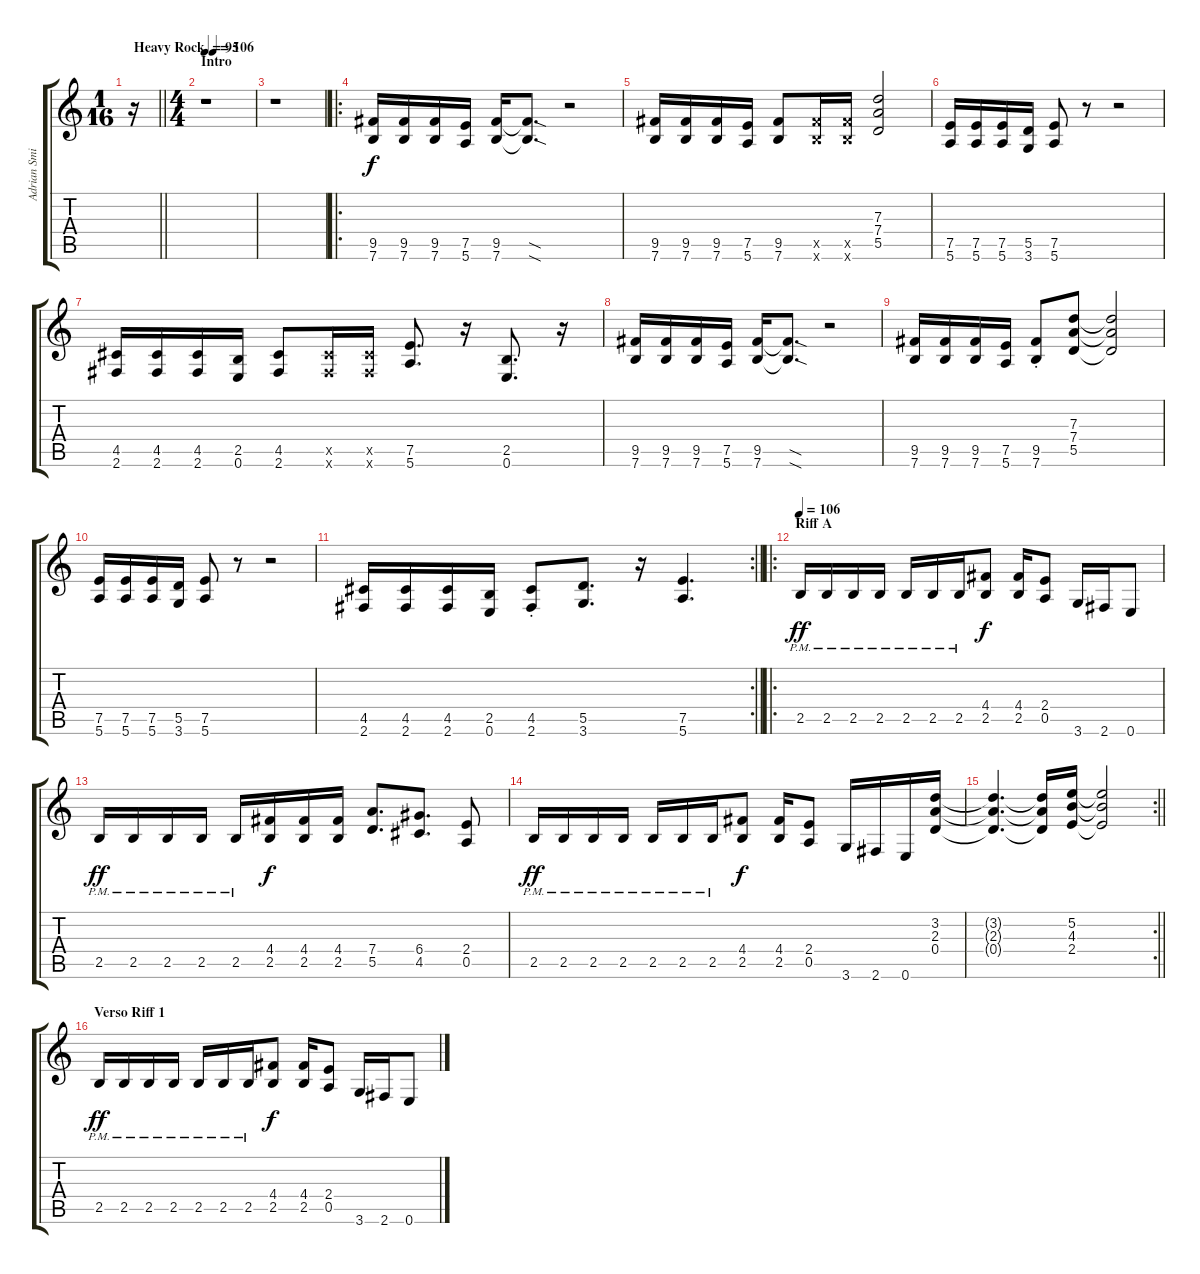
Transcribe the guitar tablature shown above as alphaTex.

\track ("Adrian Smith" "Adrian Smi") {instrument distortionguitar}
\staff {score tabs}
\tuning (E4 B3 G3 D3 A2 E2) {hide}
\ts (1 16)
\tempo (106 "Heavy Rock")
\clef g2
\barLineRight lightlight
\ks c
r.16{dy f instrument distortionguitar} |
\ts (4 4)
\section ("" "Intro")
\tempo 95
r.1 |
r.1 |
\ro
(9.5 7.6).16 (9.5 7.6).16 (9.5 7.6).16 (7.5 5.6).16 (9.5 7.6).16 (9.5{sod t} 7.6{sod t}).8{d} r.2 |
(9.5 7.6).16 (9.5 7.6).16 (9.5 7.6).16 (7.5 5.6).16 (9.5 7.6).8 (9.5{x} 7.6{x}).16 (9.5{x} 7.6{x}).16 (7.3 7.4 5.5).2 |
(7.5 5.6).16 (7.5 5.6).16 (7.5 5.6).16 (5.5 3.6).16 (7.5 5.6).8 r.8 r.2 |
(4.5 2.6).16 (4.5 2.6).16 (4.5 2.6).16 (2.5 0.6).16 (4.5 2.6).8 (4.5{x} 2.6{x}).16 (4.5{x} 2.6{x}).16 (7.5 5.6).8{d} r.16 (2.5 0.6).8{d} r.16 |
(9.5 7.6).16 (9.5 7.6).16 (9.5 7.6).16 (7.5 5.6).16 (9.5 7.6).16 (9.5{sod t} 7.6{sod t}).8{d} r.2 |
(9.5 7.6).16 (9.5 7.6).16 (9.5 7.6).16 (7.5 5.6).16 (9.5{st} 7.6{st}).8 (7.3 7.4 5.5).8 (7.3{t} 7.4{t} 5.5{t}).2 |
(7.5 5.6).16 (7.5 5.6).16 (7.5 5.6).16 (5.5 3.6).16 (7.5 5.6).8 r.8 r.2 |
\rc 2
\barLineRight lightlight
(4.5 2.6).16 (4.5 2.6).16 (4.5 2.6).16 (2.5 0.6).16 (4.5{st} 2.6{st}).8 (5.5 3.6).8{d} r.16 (7.5 5.6).4{d} |
\ro
\section ("" "Riff A")
\tempo 106
2.5{pm}.16{dy ff} 2.5{pm}.16 2.5{pm}.16 2.5{pm}.16 2.5{pm}.16 2.5{pm}.16 2.5{pm}.16 (4.4 2.5).8{dy f} (4.4 2.5).16 (2.4 0.5).8 3.6.16 2.6.16 0.6.8 |
2.5{pm}.16{dy ff} 2.5{pm}.16 2.5{pm}.16 2.5{pm}.16 2.5{pm}.16 (4.4 2.5).16{dy f} (4.4 2.5).16 (4.4 2.5).16 (7.4 5.5).8{d} (6.4 4.5).8{d} (2.4 0.5).8 |
2.5{pm}.16{dy ff} 2.5{pm}.16 2.5{pm}.16 2.5{pm}.16 2.5{pm}.16 2.5{pm}.16 2.5{pm}.16 (4.4 2.5).8{dy f} (4.4 2.5).16 (2.4 0.5).8 3.6.16 2.6.16 0.6.16 (3.2 2.3 0.4).16 |
\rc 2
\barLineRight lightlight
(3.2{t} 2.3{t} 0.4{t}).4{d} (3.2{t} 2.3{t} 0.4{t}).16 (5.2 4.3 2.4).16 (5.2{t} 4.3{t} 2.4{t}).2 |
\section ("" "Verso Riff 1")
2.5{pm}.16{dy ff} 2.5{pm}.16 2.5{pm}.16 2.5{pm}.16 2.5{pm}.16 2.5{pm}.16 2.5{pm}.16 (4.4 2.5).8{dy f} (4.4 2.5).16 (2.4 0.5).8 3.6.16 2.6.16 0.6.8
